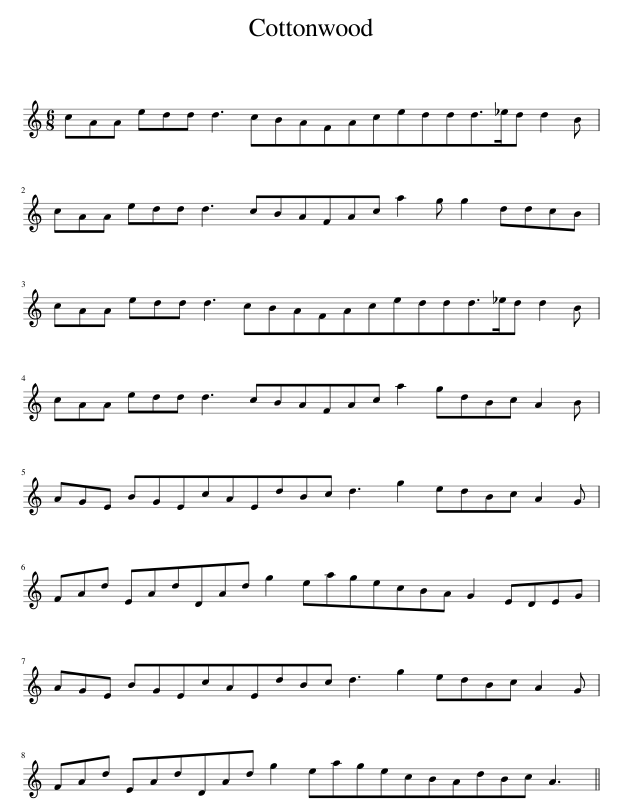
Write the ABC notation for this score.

X:1
L:1/8
M:6/8
I:linebreak $
K:C
V:1 treble
V:1
 cAA edd d3 cBAFAceddd>_ed d2 B |$ cAA edd d3 cBAFAc a2 g g2 ddcB |$ cAA edd d3 cBAFAceddd>_ed d2 B |$ cAA edd d3 cBAFAc a2 gdBc A2 B |$ AGE BGEcAEdBc d3 g2 edBc A2 G |$ %5
 FAd EAdDAd g2 eagecBA G2 EDEG |$ AGE BGEcAEdBc d3 g2 edBc A2 G |$ FAd EAdDAd g2 eagecBAdBc A3 || %8
